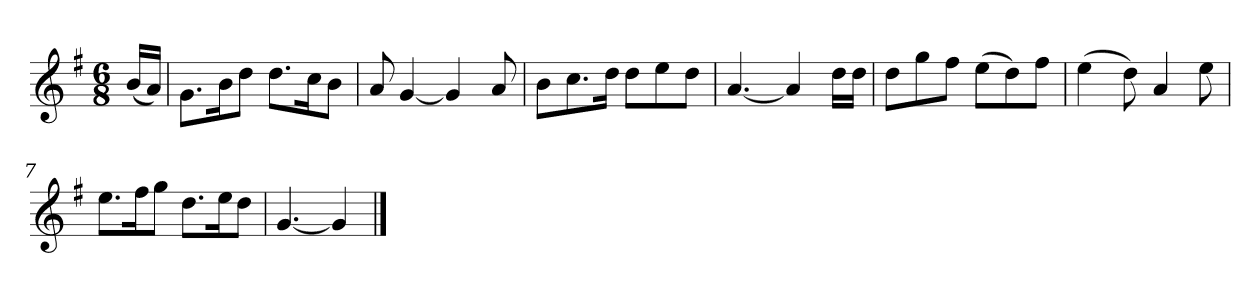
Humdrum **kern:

**kern
*part1
*staff1
*k[f#]
*M6/8
*MM120
=
(16bLL
16aJJ)
=1
8.gL
16bK
8ddJ
8.ddL
16ccK
8bJ
=2
8a
[4g
4g]
8a
=3
8bL
8.cc
16ddJk
8ddL
8ee
8ddJ
=4
[4.a
4a]
16ddLL
16ddJJ
=5
8ddL
8gg
8ff#J
(8eeL
8dd)
8ff#J
=6
(4ee
8dd)
4a
8ee
=7
8.eeL
16ff#K
8ggJ
8.ddL
16eeK
8ddJ
=8
[4.g
4g]
==
*-
